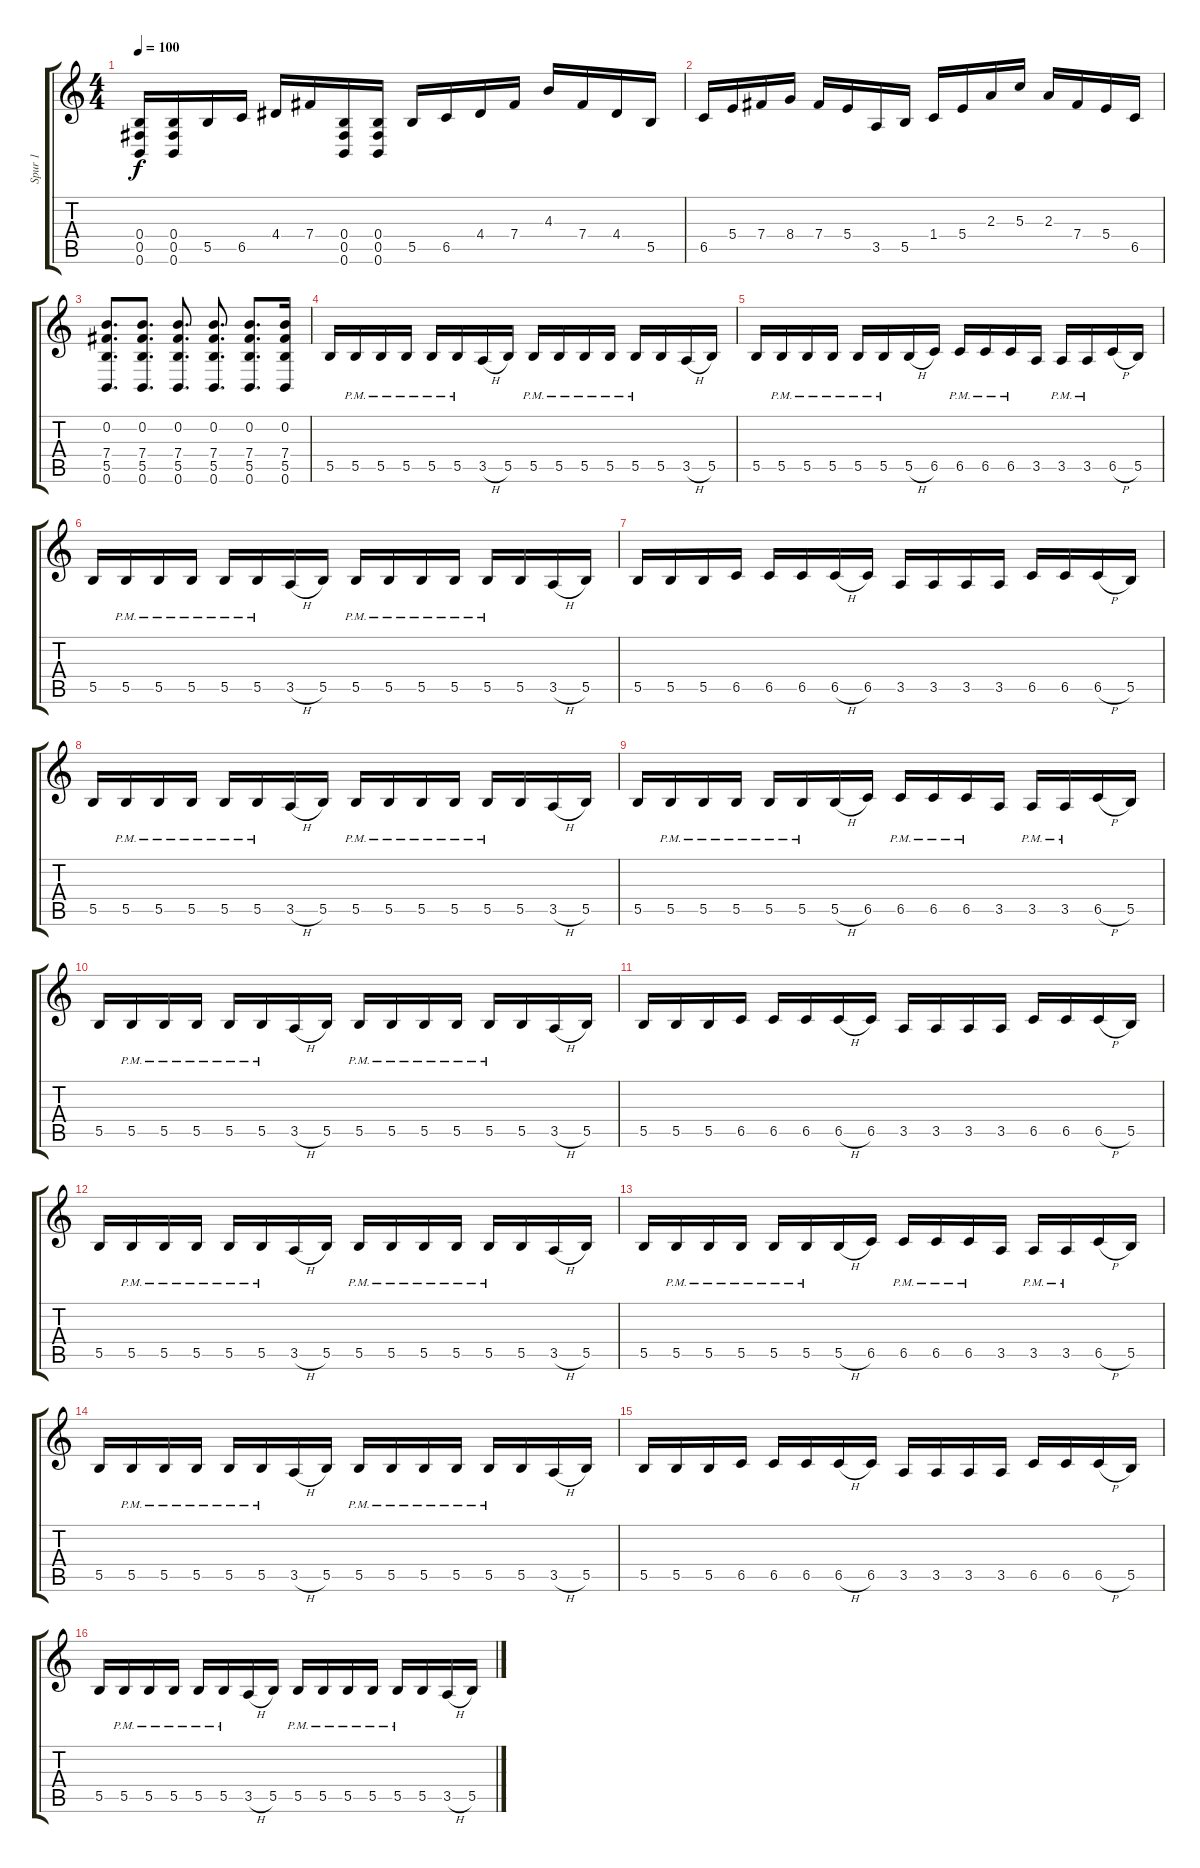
\track ("Spur 1" "Spur 1") {instrument distortionguitar}
\staff {score tabs}
\tuning (E4 B3 G3 B2 Gb2 B1) {hide}
\ts (4 4)
\tempo 100
\clef g2
\ks c
(0.4 0.5 0.6).16{dy f} (0.4 0.5 0.6).16 5.5.16 6.5.16 4.4.16 7.4.16 (0.4 0.5 0.6).16 (0.4 0.5 0.6).16 5.5.16 6.5.16 4.4.16 7.4.16 4.3.16 7.4.16 4.4.16 5.5.16 |
6.5.16 5.4.16 7.4.16 8.4.16 7.4.16 5.4.16 3.5.16 5.5.16 1.4.16 5.4.16 2.3.16 5.3.16 2.3.16 7.4.16 5.4.16 6.5.16 |
(0.2 7.4 5.5 0.6).8{d} (0.2 7.4 5.5 0.6).8{d} (0.2 7.4 5.5 0.6).8{d} (0.2 7.4 5.5 0.6).8{d} (0.2 7.4 5.5 0.6).8{d} (0.2 7.4 5.5 0.6).16 |
5.5.16 5.5{pm}.16 5.5{pm}.16 5.5{pm}.16 5.5{pm}.16 5.5{pm}.16 3.5{h}.16 5.5.16 5.5{pm}.16 5.5{pm}.16 5.5{pm}.16 5.5{pm}.16 5.5{pm}.16 5.5.16 3.5{h}.16 5.5.16 |
5.5.16 5.5{pm}.16 5.5{pm}.16 5.5{pm}.16 5.5{pm}.16 5.5{pm}.16 5.5{h}.16 6.5.16 6.5{pm}.16 6.5{pm}.16 6.5{pm}.16 3.5.16 3.5{pm}.16 3.5{pm}.16 6.5{h}.16 5.5.16 |
5.5.16 5.5{pm}.16 5.5{pm}.16 5.5{pm}.16 5.5{pm}.16 5.5{pm}.16 3.5{h}.16 5.5.16 5.5{pm}.16 5.5{pm}.16 5.5{pm}.16 5.5{pm}.16 5.5{pm}.16 5.5.16 3.5{h}.16 5.5.16 |
5.5.16 5.5.16 5.5.16 6.5.16 6.5.16 6.5.16 6.5{h}.16 6.5.16 3.5.16 3.5.16 3.5.16 3.5.16 6.5.16 6.5.16 6.5{h}.16 5.5.16 |
5.5.16 5.5{pm}.16 5.5{pm}.16 5.5{pm}.16 5.5{pm}.16 5.5{pm}.16 3.5{h}.16 5.5.16 5.5{pm}.16 5.5{pm}.16 5.5{pm}.16 5.5{pm}.16 5.5{pm}.16 5.5.16 3.5{h}.16 5.5.16 |
5.5.16 5.5{pm}.16 5.5{pm}.16 5.5{pm}.16 5.5{pm}.16 5.5{pm}.16 5.5{h}.16 6.5.16 6.5{pm}.16 6.5{pm}.16 6.5{pm}.16 3.5.16 3.5{pm}.16 3.5{pm}.16 6.5{h}.16 5.5.16 |
5.5.16 5.5{pm}.16 5.5{pm}.16 5.5{pm}.16 5.5{pm}.16 5.5{pm}.16 3.5{h}.16 5.5.16 5.5{pm}.16 5.5{pm}.16 5.5{pm}.16 5.5{pm}.16 5.5{pm}.16 5.5.16 3.5{h}.16 5.5.16 |
5.5.16 5.5.16 5.5.16 6.5.16 6.5.16 6.5.16 6.5{h}.16 6.5.16 3.5.16 3.5.16 3.5.16 3.5.16 6.5.16 6.5.16 6.5{h}.16 5.5.16 |
5.5.16 5.5{pm}.16 5.5{pm}.16 5.5{pm}.16 5.5{pm}.16 5.5{pm}.16 3.5{h}.16 5.5.16 5.5{pm}.16 5.5{pm}.16 5.5{pm}.16 5.5{pm}.16 5.5{pm}.16 5.5.16 3.5{h}.16 5.5.16 |
5.5.16 5.5{pm}.16 5.5{pm}.16 5.5{pm}.16 5.5{pm}.16 5.5{pm}.16 5.5{h}.16 6.5.16 6.5{pm}.16 6.5{pm}.16 6.5{pm}.16 3.5.16 3.5{pm}.16 3.5{pm}.16 6.5{h}.16 5.5.16 |
5.5.16 5.5{pm}.16 5.5{pm}.16 5.5{pm}.16 5.5{pm}.16 5.5{pm}.16 3.5{h}.16 5.5.16 5.5{pm}.16 5.5{pm}.16 5.5{pm}.16 5.5{pm}.16 5.5{pm}.16 5.5.16 3.5{h}.16 5.5.16 |
5.5.16 5.5.16 5.5.16 6.5.16 6.5.16 6.5.16 6.5{h}.16 6.5.16 3.5.16 3.5.16 3.5.16 3.5.16 6.5.16 6.5.16 6.5{h}.16 5.5.16 |
5.5.16 5.5{pm}.16 5.5{pm}.16 5.5{pm}.16 5.5{pm}.16 5.5{pm}.16 3.5{h}.16 5.5.16 5.5{pm}.16 5.5{pm}.16 5.5{pm}.16 5.5{pm}.16 5.5{pm}.16 5.5.16 3.5{h}.16 5.5.16
